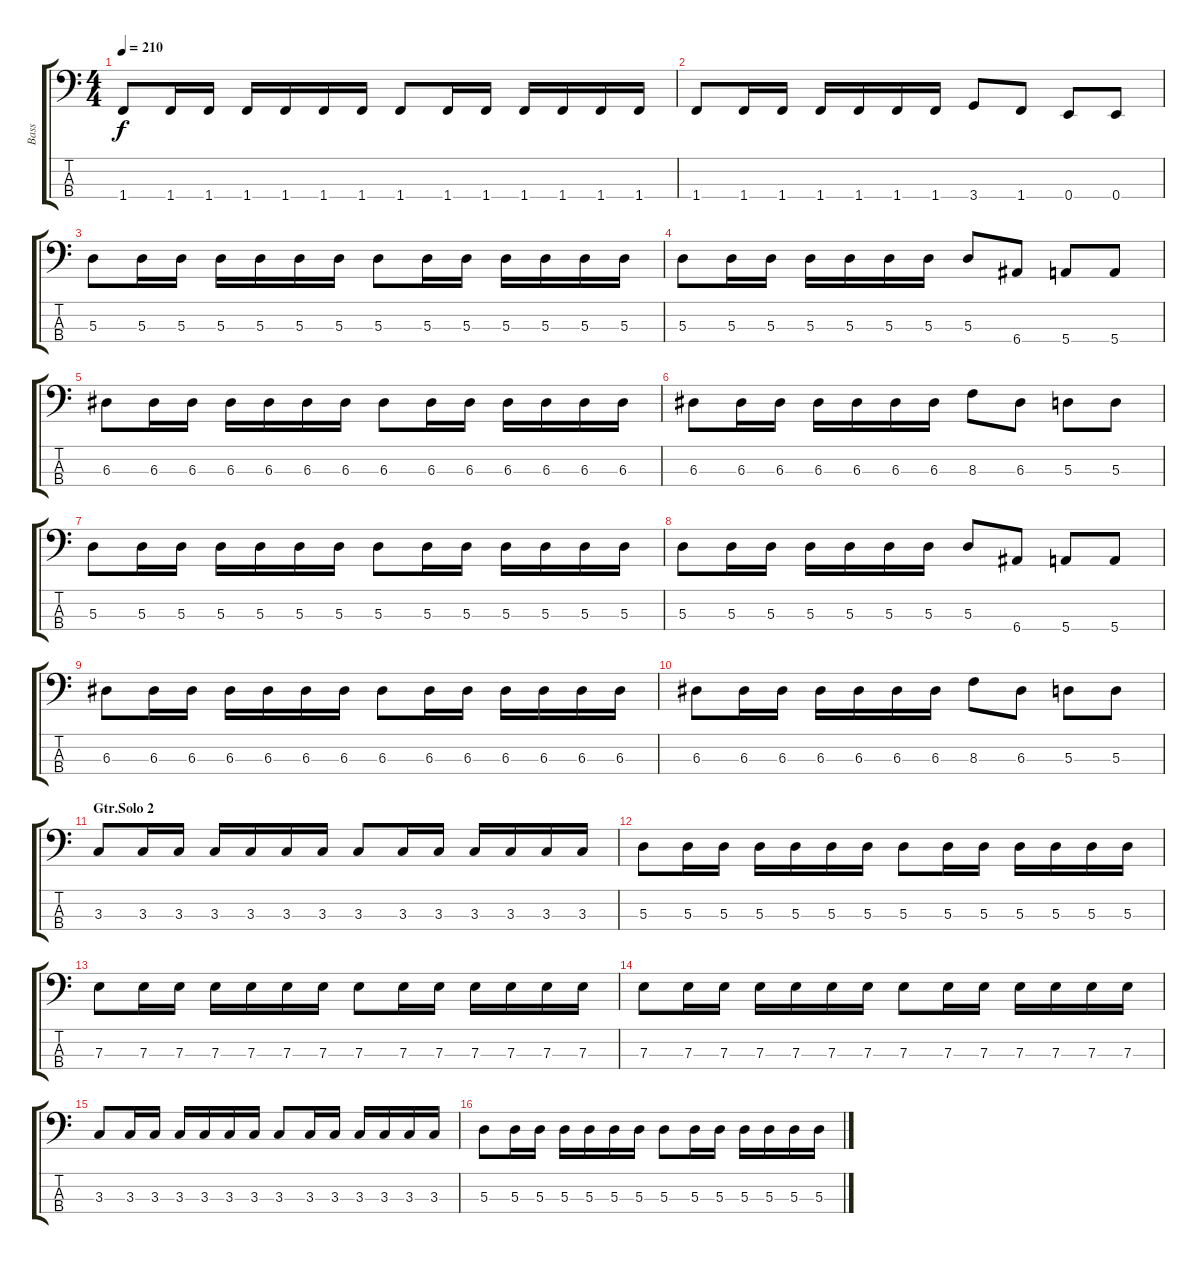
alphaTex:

\track ("Bass" "Bass") {instrument electricbasspick}
\staff {score tabs}
\tuning (G2 D2 A1 E1) {hide}
\ts (4 4)
\tempo 210
\clef f4
\ks c
1.4.8{dy f} 1.4.16 1.4.16 1.4.16 1.4.16 1.4.16 1.4.16 1.4.8 1.4.16 1.4.16 1.4.16 1.4.16 1.4.16 1.4.16 |
1.4.8 1.4.16 1.4.16 1.4.16 1.4.16 1.4.16 1.4.16 3.4.8 1.4.8 0.4.8 0.4.8 |
5.3.8 5.3.16 5.3.16 5.3.16 5.3.16 5.3.16 5.3.16 5.3.8 5.3.16 5.3.16 5.3.16 5.3.16 5.3.16 5.3.16 |
5.3.8 5.3.16 5.3.16 5.3.16 5.3.16 5.3.16 5.3.16 5.3.8 6.4.8 5.4.8 5.4.8 |
6.3.8 6.3.16 6.3.16 6.3.16 6.3.16 6.3.16 6.3.16 6.3.8 6.3.16 6.3.16 6.3.16 6.3.16 6.3.16 6.3.16 |
6.3.8 6.3.16 6.3.16 6.3.16 6.3.16 6.3.16 6.3.16 8.3.8 6.3.8 5.3.8 5.3.8 |
5.3.8 5.3.16 5.3.16 5.3.16 5.3.16 5.3.16 5.3.16 5.3.8 5.3.16 5.3.16 5.3.16 5.3.16 5.3.16 5.3.16 |
5.3.8 5.3.16 5.3.16 5.3.16 5.3.16 5.3.16 5.3.16 5.3.8 6.4.8 5.4.8 5.4.8 |
6.3.8 6.3.16 6.3.16 6.3.16 6.3.16 6.3.16 6.3.16 6.3.8 6.3.16 6.3.16 6.3.16 6.3.16 6.3.16 6.3.16 |
6.3.8 6.3.16 6.3.16 6.3.16 6.3.16 6.3.16 6.3.16 8.3.8 6.3.8 5.3.8 5.3.8 |
\section ("" "Gtr.Solo 2")
3.3.8 3.3.16 3.3.16 3.3.16 3.3.16 3.3.16 3.3.16 3.3.8 3.3.16 3.3.16 3.3.16 3.3.16 3.3.16 3.3.16 |
5.3.8 5.3.16 5.3.16 5.3.16 5.3.16 5.3.16 5.3.16 5.3.8 5.3.16 5.3.16 5.3.16 5.3.16 5.3.16 5.3.16 |
7.3.8 7.3.16 7.3.16 7.3.16 7.3.16 7.3.16 7.3.16 7.3.8 7.3.16 7.3.16 7.3.16 7.3.16 7.3.16 7.3.16 |
7.3.8 7.3.16 7.3.16 7.3.16 7.3.16 7.3.16 7.3.16 7.3.8 7.3.16 7.3.16 7.3.16 7.3.16 7.3.16 7.3.16 |
3.3.8 3.3.16 3.3.16 3.3.16 3.3.16 3.3.16 3.3.16 3.3.8 3.3.16 3.3.16 3.3.16 3.3.16 3.3.16 3.3.16 |
5.3.8 5.3.16 5.3.16 5.3.16 5.3.16 5.3.16 5.3.16 5.3.8 5.3.16 5.3.16 5.3.16 5.3.16 5.3.16 5.3.16
